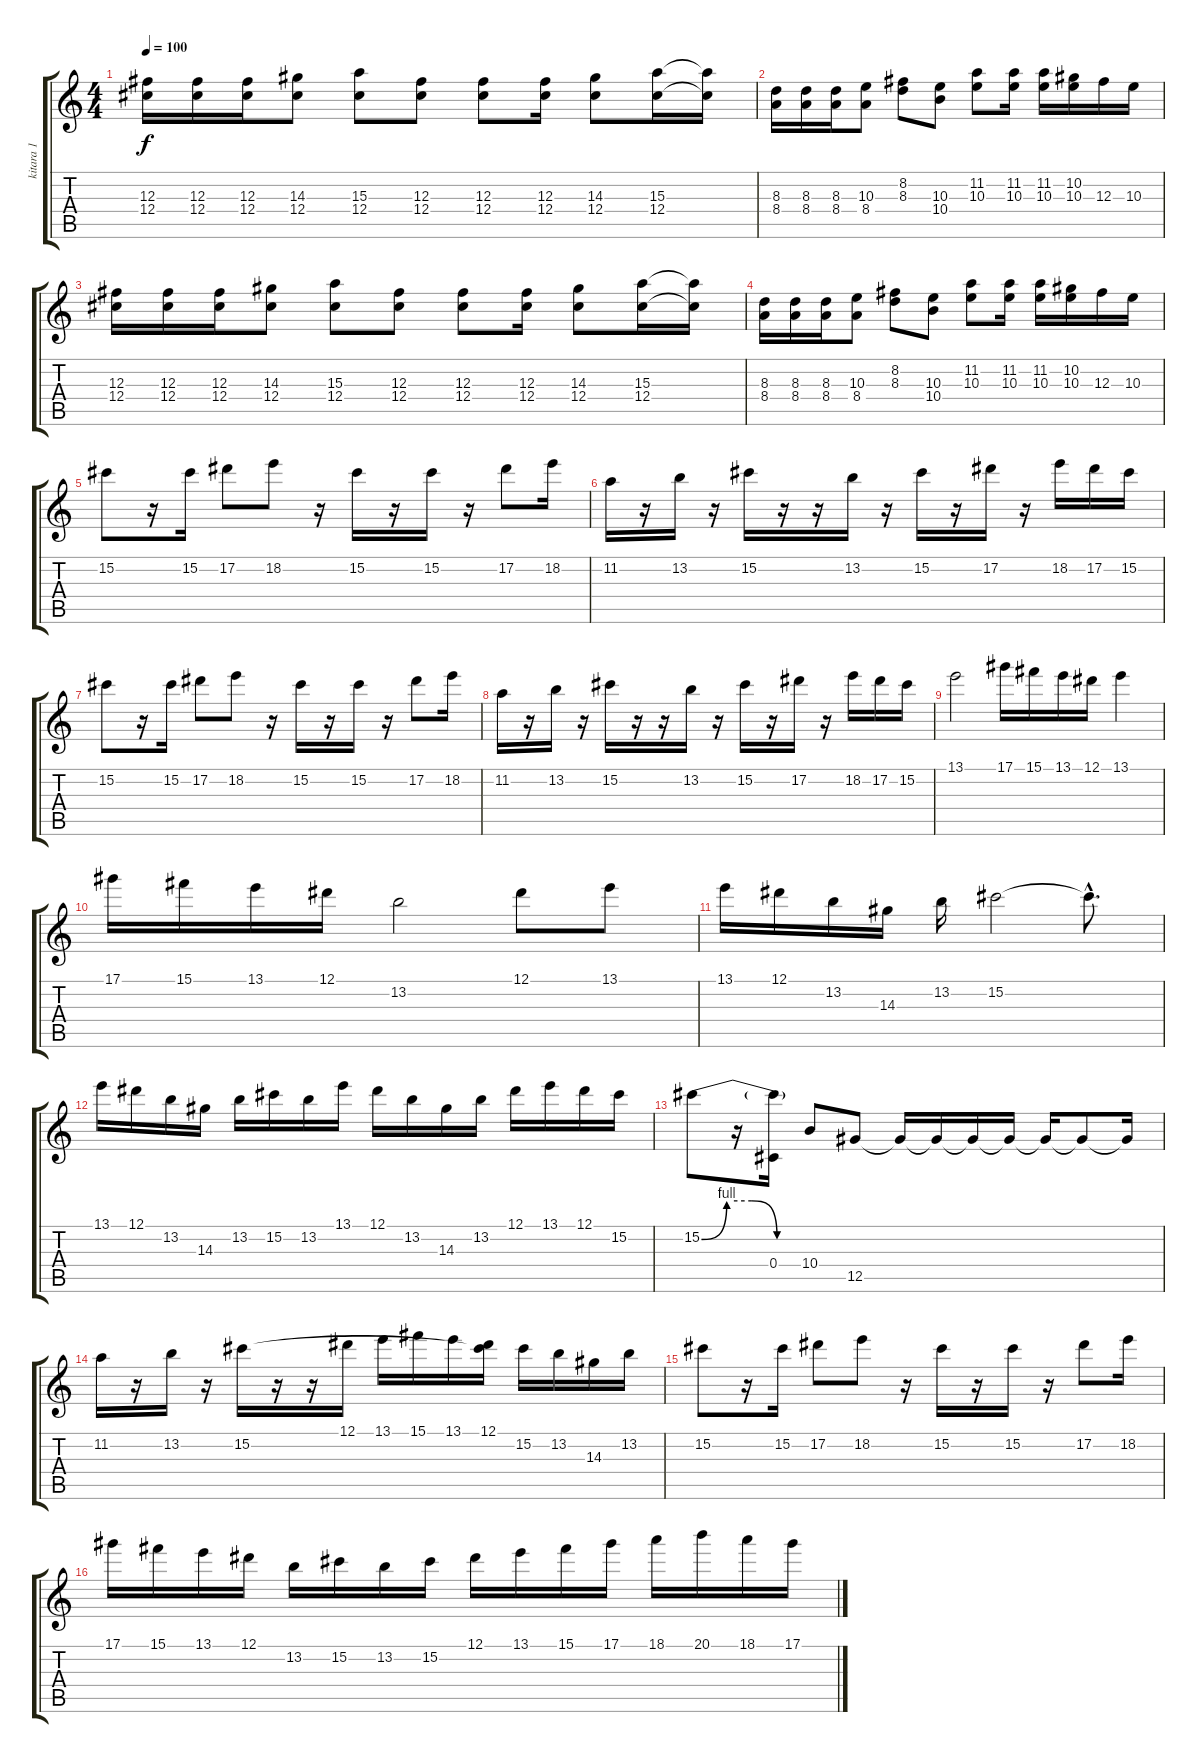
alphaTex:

\track ("kitara 1" "kitara 1") {instrument overdrivenguitar}
\staff {score tabs}
\tuning (Eb4 Bb3 Gb3 Db3 Ab2 Eb2) {hide}
\ts (4 4)
\tempo 100
\clef g2
\ks c
(12.3 12.4).16{dy f} (12.3 12.4).16 (12.3 12.4).16 (14.3 12.4).8 (15.3 12.4).8 (12.3 12.4).8 (12.3 12.4).8 (12.3 12.4).16 (14.3 12.4).8 (15.3 12.4).16 (15.3{t} 12.4{t}).16 |
(8.3 8.4).16 (8.3 8.4).16 (8.3 8.4).16 (10.3 8.4).8 (8.2 8.3).8 (10.3 10.4).8 (11.2 10.3).8 (11.2 10.3).16 (11.2 10.3).16 (10.2 10.3).16 12.3.16 10.3.16 |
(12.3 12.4).16 (12.3 12.4).16 (12.3 12.4).16 (14.3 12.4).8 (15.3 12.4).8 (12.3 12.4).8 (12.3 12.4).8 (12.3 12.4).16 (14.3 12.4).8 (15.3 12.4).16 (15.3{t} 12.4{t}).16 |
(8.3 8.4).16 (8.3 8.4).16 (8.3 8.4).16 (10.3 8.4).8 (8.2 8.3).8 (10.3 10.4).8 (11.2 10.3).8 (11.2 10.3).16 (11.2 10.3).16 (10.2 10.3).16 12.3.16 10.3.16 |
15.2.8 r.16 15.2.16 17.2.8 18.2.8 r.16 15.2.16 r.16 15.2.16 r.16 17.2.8 18.2.16 |
11.2.16 r.16 13.2.16 r.16 15.2.16 r.16 r.16 13.2.16 r.16 15.2.16 r.16 17.2.16 r.16 18.2.16 17.2.16 15.2.16 |
15.2.8 r.16 15.2.16 17.2.8 18.2.8 r.16 15.2.16 r.16 15.2.16 r.16 17.2.8 18.2.16 |
11.2.16 r.16 13.2.16 r.16 15.2.16 r.16 r.16 13.2.16 r.16 15.2.16 r.16 17.2.16 r.16 18.2.16 17.2.16 15.2.16 |
13.1.2 17.1.16 15.1.16 13.1.16 12.1.16 13.1.4 |
17.1.16 15.1.16 13.1.16 12.1.16 13.2.2 12.1.8 13.1.8 |
13.1.16 12.1.16 13.2.16 14.3.16 13.2.16 15.2.2 15.2{hac t}.8{d} |
13.1.16 12.1.16 13.2.16 14.3.16 13.2.16 15.2.16 13.2.16 13.1.16 12.1.16 13.2.16 14.3.16 13.2.16 12.1.16 13.1.16 12.1.16 15.2.16 |
15.2{be (custom 0 0 15 4 30 4 45 0 60 0)}.8 r.16 (15.2{t} 0.4).16 10.4.8 12.5.8 12.5{t}.16 12.5{t}.16 12.5{t}.16 12.5{t}.16 12.5{t}.16 12.5{t}.8 12.5{t}.16 |
11.2.16 r.16 13.2.16 r.16 15.2.16 r.16 r.16 12.1.16 13.1.16 15.1.16 13.1.16 (12.1 15.2{t}).16 15.2.16 13.2.16 14.3.16 13.2.16 |
15.2.8 r.16 15.2.16 17.2.8 18.2.8 r.16 15.2.16 r.16 15.2.16 r.16 17.2.8 18.2.16 |
17.1.16 15.1.16 13.1.16 12.1.16 13.2.16 15.2.16 13.2.16 15.2.16 12.1.16 13.1.16 15.1.16 17.1.16 18.1.16 20.1.16 18.1.16 17.1.16
